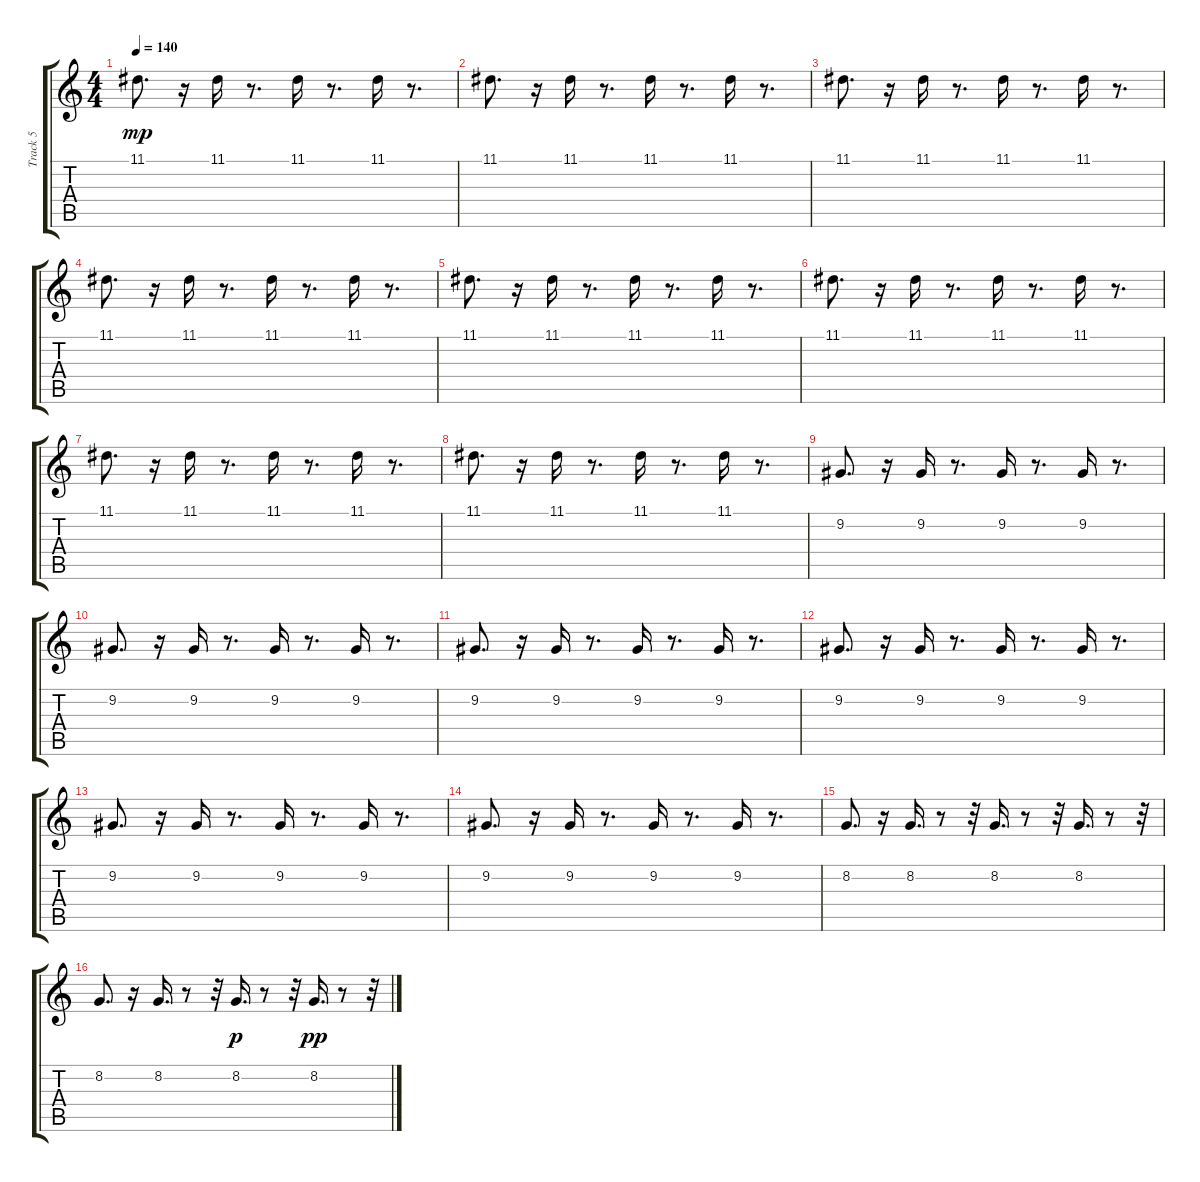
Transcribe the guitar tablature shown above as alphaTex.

\track ("Track 5" "Track 5") {instrument cello}
\staff {score tabs}
\tuning (E4 B3 G3 D3 A2 E2) {hide}
\ts (4 4)
\tempo 140
\clef g2
\ks c
11.1.8{d dy mp} r.16 11.1.16 r.8{d} 11.1.16 r.8{d} 11.1.16 r.8{d} |
11.1.8{d} r.16 11.1.16 r.8{d} 11.1.16 r.8{d} 11.1.16 r.8{d} |
11.1.8{d} r.16 11.1.16 r.8{d} 11.1.16 r.8{d} 11.1.16 r.8{d} |
11.1.8{d} r.16 11.1.16 r.8{d} 11.1.16 r.8{d} 11.1.16 r.8{d} |
11.1.8{d} r.16 11.1.16 r.8{d} 11.1.16 r.8{d} 11.1.16 r.8{d} |
11.1.8{d} r.16 11.1.16 r.8{d} 11.1.16 r.8{d} 11.1.16 r.8{d} |
11.1.8{d} r.16 11.1.16 r.8{d} 11.1.16 r.8{d} 11.1.16 r.8{d} |
11.1.8{d} r.16 11.1.16 r.8{d} 11.1.16 r.8{d} 11.1.16 r.8{d} |
9.2.8{d} r.16 9.2.16 r.8{d} 9.2.16 r.8{d} 9.2.16 r.8{d} |
9.2.8{d} r.16 9.2.16 r.8{d} 9.2.16 r.8{d} 9.2.16 r.8{d} |
9.2.8{d} r.16 9.2.16 r.8{d} 9.2.16 r.8{d} 9.2.16 r.8{d} |
9.2.8{d} r.16 9.2.16 r.8{d} 9.2.16 r.8{d} 9.2.16 r.8{d} |
9.2.8{d} r.16 9.2.16 r.8{d} 9.2.16 r.8{d} 9.2.16 r.8{d} |
9.2.8{d} r.16 9.2.16 r.8{d} 9.2.16 r.8{d} 9.2.16 r.8{d} |
8.2.8{d} r.16 8.2.16{d} r.8 r.32 8.2.16{d} r.8 r.32 8.2.16{d} r.8 r.32 |
8.2.8{d} r.16 8.2.16{d} r.8 r.32 8.2.16{d dy p} r.8 r.32 8.2.16{d dy pp} r.8 r.32
